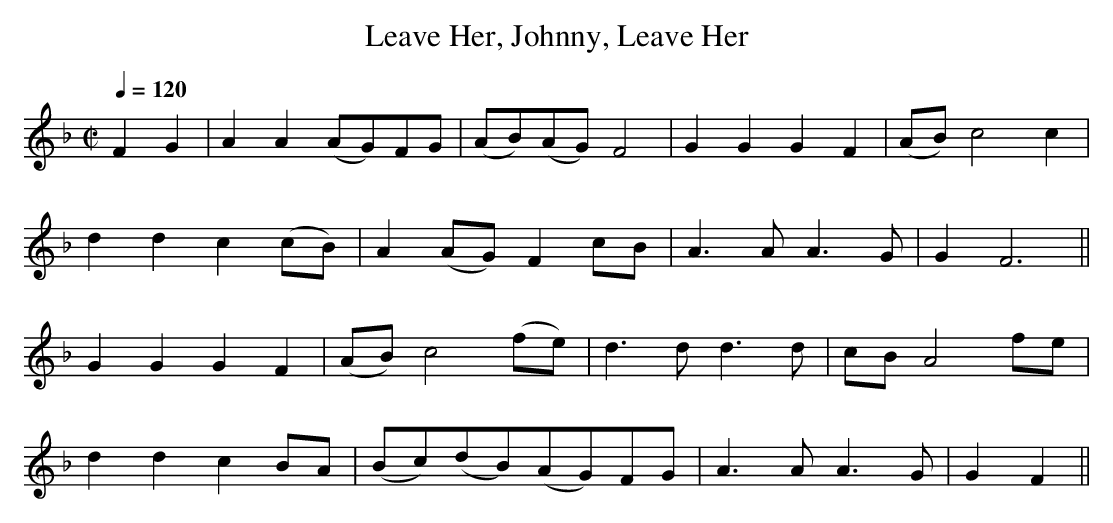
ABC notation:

X:1
T:Leave Her, Johnny, Leave Her
M:C|
L:1/8
Q:1/4=120
K:F
F2G2|\
A2A2(AG)FG |(AB)(AG) F4    |G2G2 G2F2|(AB)c4 c2|
d2d2 c2(cB)| A2 (AG) F2 cB |A3 A A3 G| G2 F6   ||
G2G2 G2 F2 |(AB) c4    (fe)|d3 d d3 d| cB A4 fe|
d2d2 c2 BA |(Bc)(dB)(AG)FG |A3 A A3 G| G2 F2   ||
